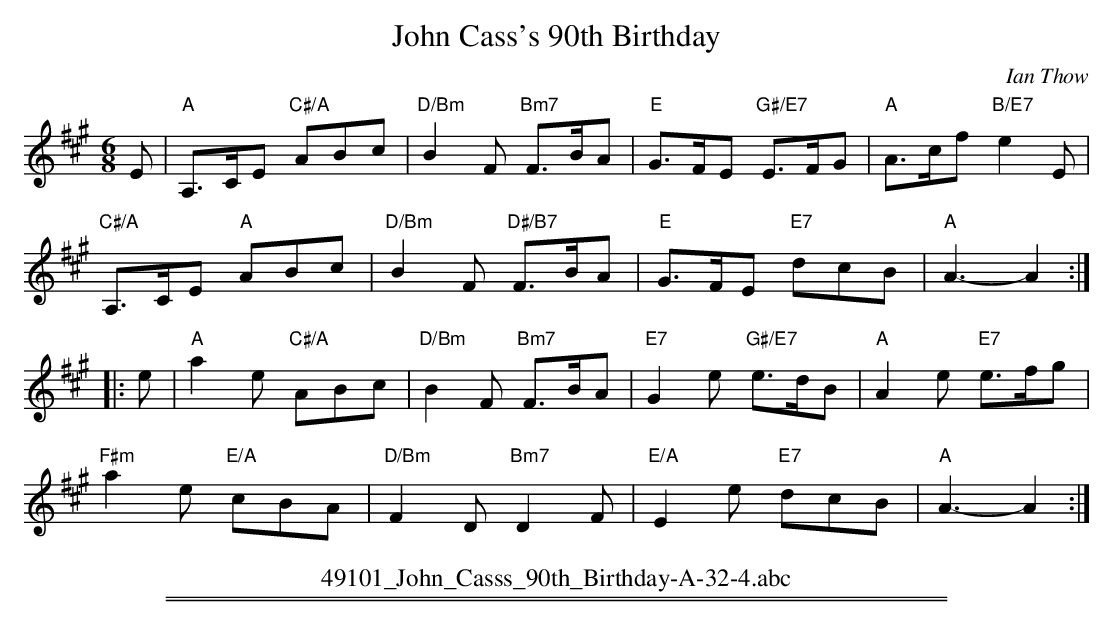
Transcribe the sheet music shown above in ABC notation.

X:1
T: John Cass's 90th Birthday
C: Ian Thow
M: 6/8
L: 1/8
K: A
E |\
"A"A,>CE "C#/A"ABc | "D/Bm"B2F "Bm7"F>BA |\
"E"G>FE "G#/E7"E>FG | "A"A>cf "B/E7"e2E |
"C#/A"A,>CE "A"ABc | "D/Bm"B2F "D#/B7"F>BA |\
"E"G>FE "E7"dcB | "A"A3- A2 :|
|: e |\
"A"a2e "C#/A"ABc | "D/Bm"B2F "Bm7"F>BA |\
"E7"G2e "G#/E7"e>dB | "A"A2e "E7"e>fg |
"F#m"a2e "E/A"cBA | "D/Bm"F2D "Bm7"D2F |\
"E/A"E2e "E7"dcB | "A"A3- A2 :|
